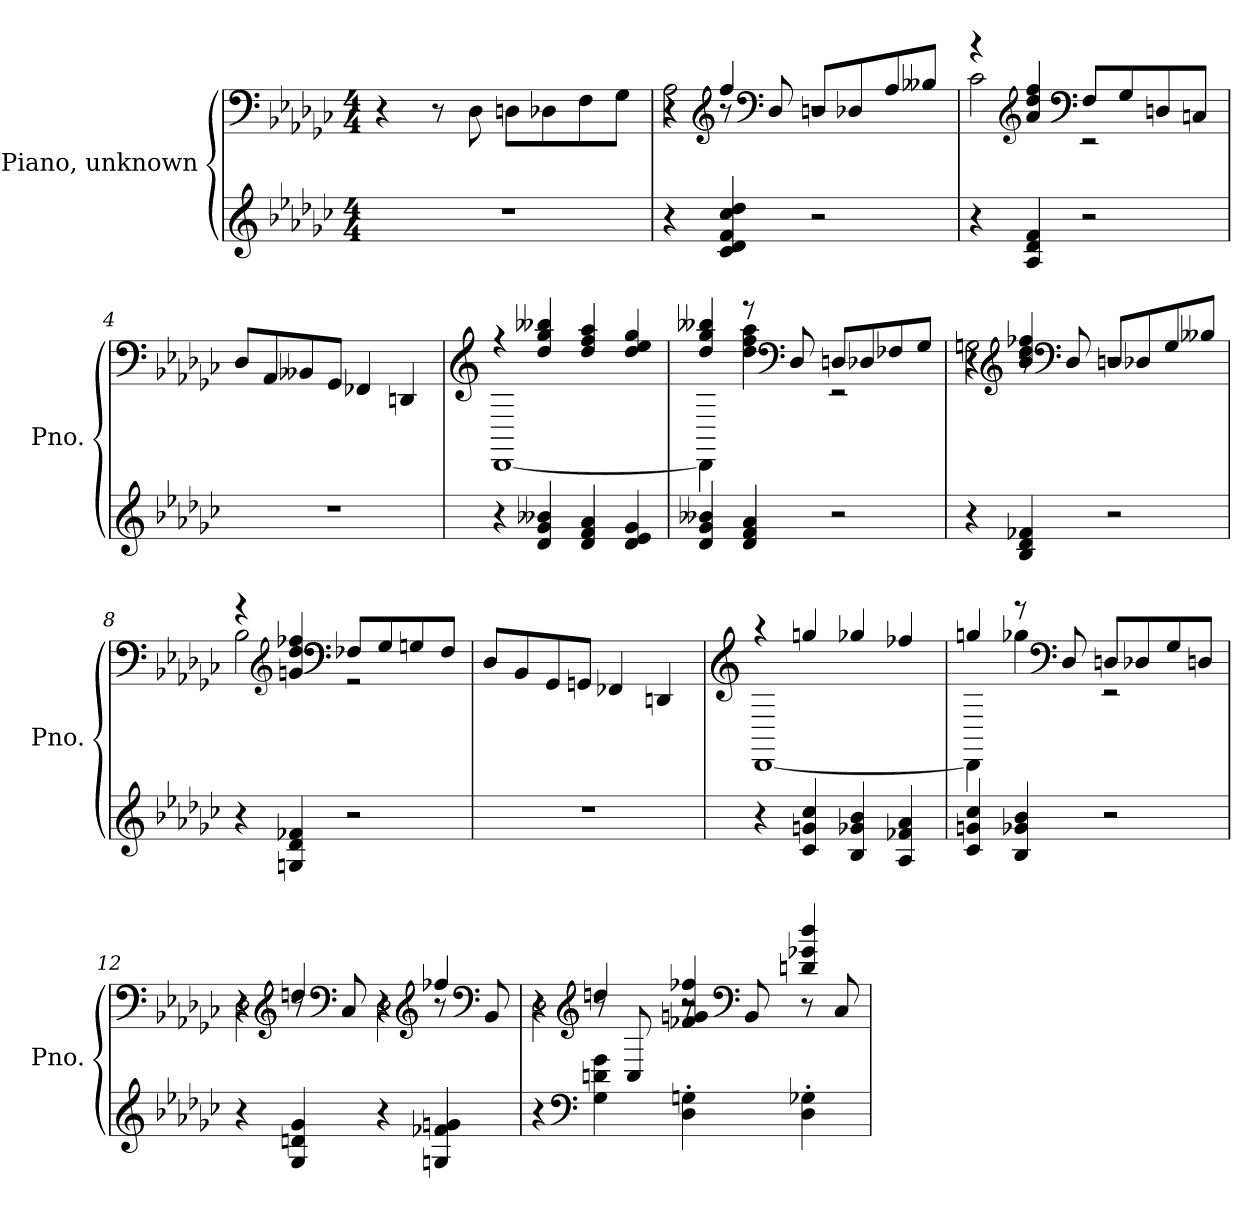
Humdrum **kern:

**kern	**kern
*part1	*part1
*staff2	*staff1
*I"Piano, unknown	*
*I'Pno.	*
*clefG2	*clefF4
*k[b-e-a-d-g-c-]	*k[b-e-a-d-g-c-]
*M4/4	*M4/4
*MM120	*MM120
=1	=1
1r	4r
.	8r
.	8D-\
.	8Dn\L
.	8D-X\
.	8F\
.	8G-\J
=2	=2
*	*^
*	*	*^
4r	4r	2A-\	4r
*	*clefG2	*	*
4c-/ 4d-/ 4f/ 4cc-/ 4dd-/	4ff/	.	8r
*	*clefF4	*	*
.	.	.	8D-/
2r	2r	2r	8Dn/L
.	.	.	8D-X/
.	.	.	8A-/
.	.	.	8B--X/J
*	*	*v	*v
=3	=3	=3
4r	4r	2c-\
*	*clefG2	*
4A-/ 4d-/ 4f/	4a-/ 4dd-/ 4ff/	.
*	*clefF4	*
2r	8F/L	2r
.	8G-/	.
.	8Dn/	.
.	8Cn/J	.
*	*v	*v
!!LO:LB:g=z
=4	=4
1r	8D-/L
.	8AA-/
.	8BB--X/
.	8GG-/J
.	4FF-X/
.	4DDn/
=5	=5
*	*clefG2
*	*^
4r	4r	[1DD-
4d-/ 4g-/ 4b--X/	4dd-/ 4gg-/ 4bb--X/	.
4d-/ 4f/ 4a-/	4dd-/ 4ff/ 4aa-/	.
4d-/ 4e-/ 4g-/	4dd-/ 4ee-/ 4gg-/	.
=6	=6	=6
4d-/ 4g-/ 4b--X/	4dd-/ 4gg-/ 4bb--X/	4DD-\]
4d-/ 4f/ 4a-/	8r	4dd-\ 4ff\ 4aa-\
*	*clefF4	*
.	8D-/	.
2r	8Dn/L	2r
.	8D-X/	.
.	8F-X/	.
.	8G-/J	.
!!LO:LB:g=z
=7	=7	=7
*	*	*^
4r	4r	2Gn\	4r
*	*clefG2	*	*
4B-/ 4d-/ 4f-X/	4b-/ 4dd-/ 4ff-X/	.	8r
*	*clefF4	*	*
.	.	.	8D-/
2r	2r	2r	8Dn/L
.	.	.	8D-X/
.	.	.	8G/
.	.	.	8B--X/J
*	*	*v	*v
=8	=8	=8
4r	4r	2B-\
*	*clefG2	*
4Gn/ 4d-/ 4f-X/	4gn/ 4dd-/ 4ff-X/	.
*	*clefF4	*
2r	8F-X/L	2r
.	8G-/	.
.	8Gn/	.
.	8F-/J	.
*	*v	*v
=9	=9
1r	8D-/L
.	8BB-/
.	8GG-/
.	8GGn/J
.	4FF-X/
.	4DDn/
!!LO:LB:g=z
=10	=10
*	*clefG2
*	*^
4r	4r	[1DD-
4c-/ 4gn/ 4cc-/	4ggn/	.
4B-/ 4g-X/ 4b-/	4gg-X/	.
4A-/ 4f-X/ 4a-/	4ff-X/	.
=11	=11	=11
4c-/ 4gn/ 4cc-/	4ggn/	4DD-\]
4B-/ 4g-X/ 4b-/	8r	4gg-X\
*	*clefF4	*
.	8D-/	.
2r	8Dn/L	2r
.	8D-X/	.
.	8G-/	.
.	8Dn/J	.
=12	=12	=12
*	*	*^
4r	4r	2D-\	4r
*	*clefG2	*	*
4G-/ 4dn/ 4g-/	4ddn/	.	8r
*	*clefF4	*	*
.	.	.	8C-/
4r	4r	2D-\	4r
*	*clefG2	*	*
4Gn/ 4f-X/ 4gn/	4ff-X/	.	8r
*	*clefF4	*	*
.	.	.	8BB-/
!!LO:LB:g=z	!!	!!
=13	=13	=13	=13
4r	4r	2D-\	4r
*clefF4	*clefG2	*	*
4G-\ 4dn\ 4g-\	4ddn/	.	8r
.	.	.	8C-/
4D-\' 4Gn\'	4f-X/ 4gn/ 4ff-X/	2r	8r
*	*clefF4	*	*
.	.	.	8BB-/
4D-\' 4G-X\'	4dn/ 4g-X/ 4dd/	.	8r
.	.	.	8C-/
*	*v	*v	*v
=	=
*-	*-
